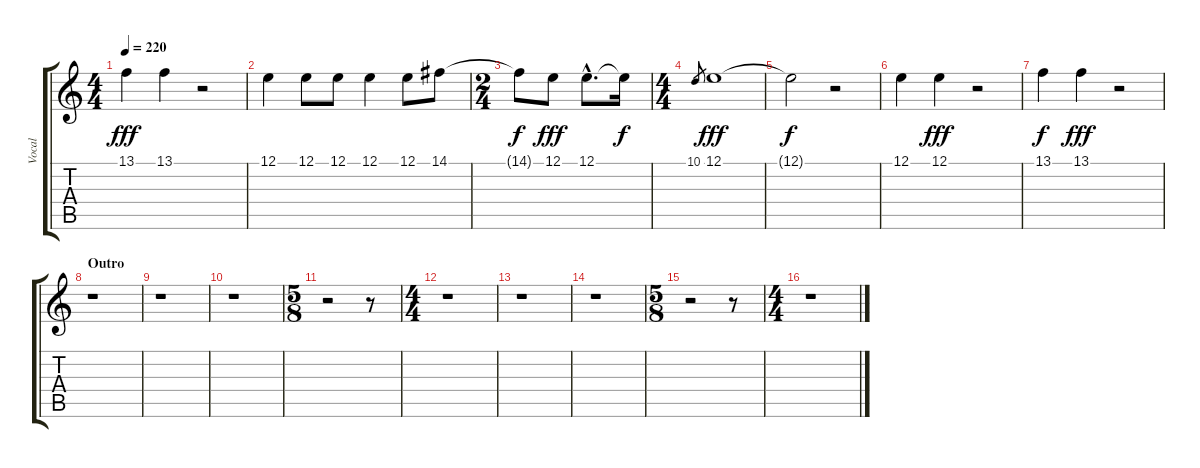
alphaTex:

\track ("Vocal" "Vocal") {instrument lead1square}
\staff {score tabs}
\tuning (E4 B3 G3 D3 A2 E2) {hide}
\ts (4 4)
\tempo 220
\clef g2
\ks c
13.1.4{dy fff} 13.1.4 r.2 |
12.1.4 12.1.8 12.1.8 12.1.4 12.1.8 14.1.8 |
\ts (2 4)
14.1{t}.8{dy f} 12.1.8{dy fff} 12.1{hac}.8{d} 12.1{t}.16{dy f} |
\ts (4 4)
10.1.8{gr} 12.1.1{dy fff} |
12.1{t}.2{dy f} r.2 |
12.1.4 12.1.4{dy fff} r.2 |
13.1.4{dy f} 13.1.4{dy fff} r.2 |
\section ("" "Outro")
r.1 |
r.1 |
r.1 |
\ts (5 8)
r.2 r.8 |
\ts (4 4)
r.1 |
r.1 |
r.1 |
\ts (5 8)
r.2 r.8 |
\ts (4 4)
r.1
